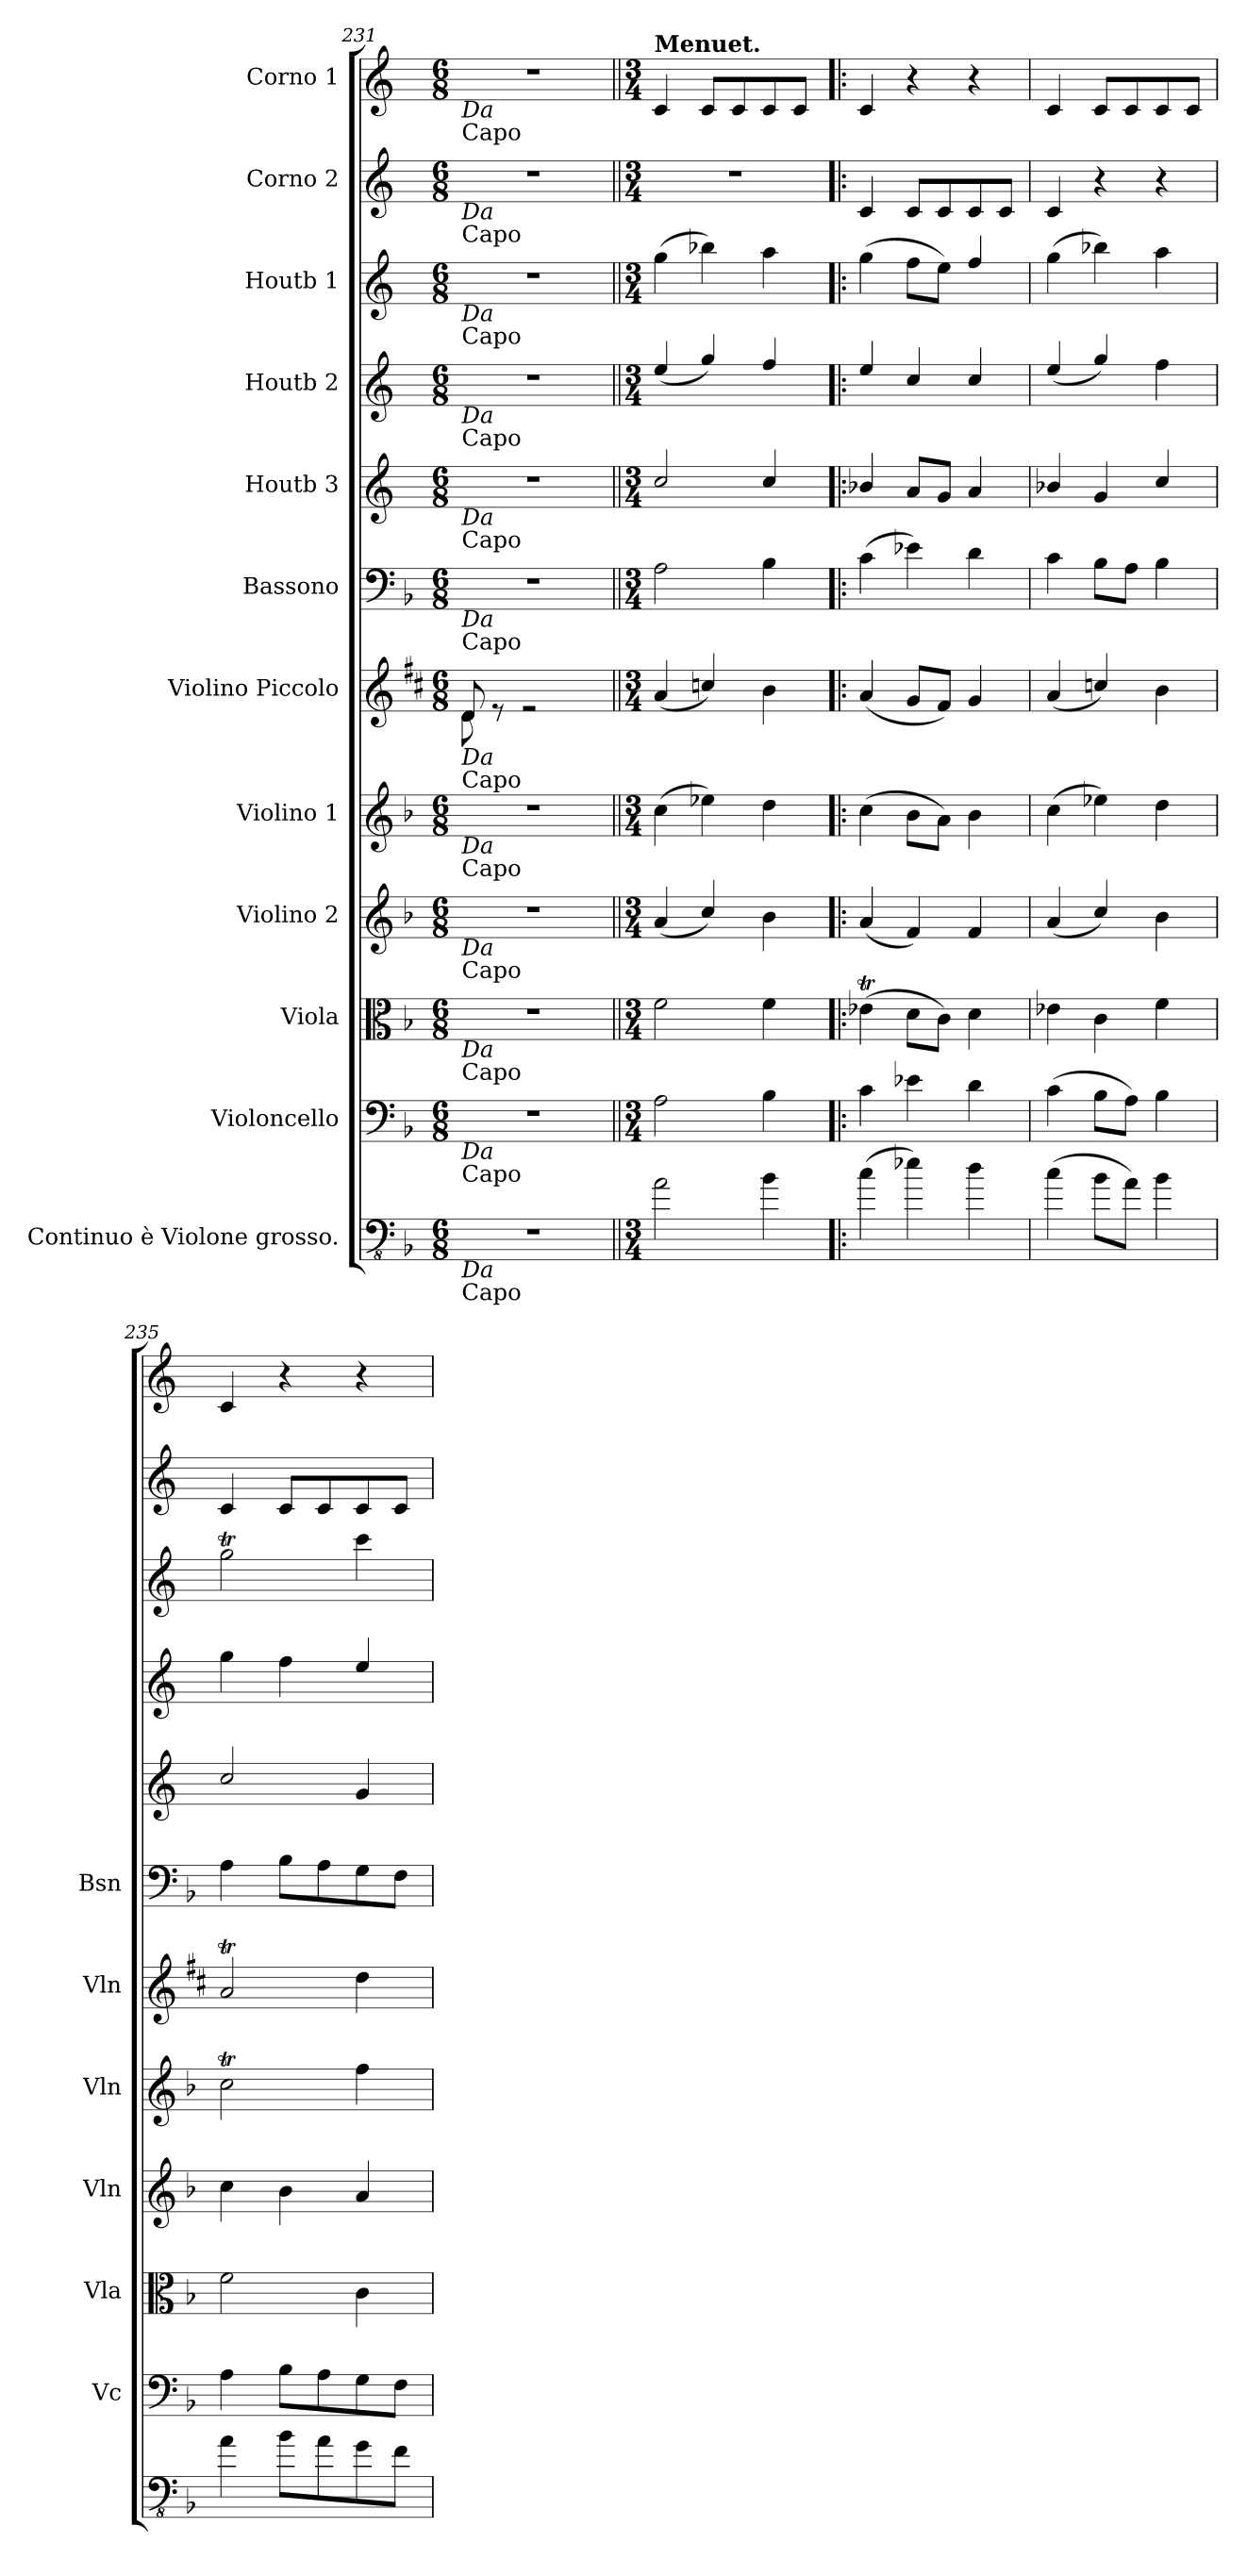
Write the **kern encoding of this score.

**kern	**kern	**kern	**kern	**kern	**kern	**kern	**kern	**kern	**kern	**kern	**kern
*part12	*part11	*part10	*part9	*part8	*part7	*part6	*part5	*part4	*part3	*part2	*part1
*staff12	*staff11	*staff10	*staff9	*staff8	*staff7	*staff6	*staff5	*staff4	*staff3	*staff2	*staff1
*I"Continuo è Violone grosso.	*I"Violoncello	*I"Viola	*I"Violino 2	*I"Violino 1	*I"Violino Piccolo	*I"Bassono	*I"Houtb 3	*I"Houtb 2	*I"Houtb 1	*I"Corno 2	*I"Corno 1
*	*I'Vc	*I'Vla	*I'Vln	*I'Vln	*I'Vln	*I'Bsn	*	*	*	*	*
*clefFv4	*clefF4	*clefC3	*clefG2	*clefG2	*clefG2	*clefF4	*clefG2	*clefG2	*clefG2	*clefG2	*clefG2
*ITrd7c12	*	*	*	*	*ITrd-2c-3	*	*ITrd4c7	*ITrd4c7	*ITrd4c7	*ITrd4c7	*ITrd4c7
*k[b-]	*k[b-]	*k[b-]	*k[b-]	*k[b-]	*k[b-]	*k[b-]	*k[b-]	*k[b-]	*k[b-]	*k[b-]	*k[b-]
*M6/8	*M6/8	*M6/8	*M6/8	*M6/8	*M6/8	*M6/8	*M6/8	*M6/8	*M6/8	*M6/8	*M6/8
=231	=231	=231	=231	=231	=231	=231	=231	=231	=231	=231	=231
*	*	*	*	*	*^	*	*	*	*	*	*
!	!	!	!	!	!	!	!	!	!	!	!	!LO:TX:b:i:t=Da
!	!	!	!	!	!	!	!	!	!	!	!	!LO:TX:b:t=Capo
!	!	!	!	!	!	!	!	!	!	!	!LO:TX:b:i:t=Da	!
!	!	!	!	!	!	!	!	!	!	!	!LO:TX:b:t=Capo	!
!	!	!	!	!	!	!	!	!	!	!LO:TX:b:i:t=Da	!	!
!	!	!	!	!	!	!	!	!	!	!LO:TX:b:t=Capo	!	!
!	!	!	!	!	!	!	!	!	!LO:TX:b:i:t=Da	!	!	!
!	!	!	!	!	!	!	!	!	!LO:TX:b:t=Capo	!	!	!
!	!	!	!	!	!	!	!	!LO:TX:b:i:t=Da	!	!	!	!
!	!	!	!	!	!	!	!	!LO:TX:b:t=Capo	!	!	!	!
!	!	!	!	!	!	!	!LO:TX:b:i:t=Da	!	!	!	!	!
!	!	!	!	!	!	!	!LO:TX:b:t=Capo	!	!	!	!	!
!	!	!	!	!	!LO:TX:b:i:t=Da	!	!	!	!	!	!	!
!	!	!	!	!	!LO:TX:b:t=Capo	!	!	!	!	!	!	!
!	!	!	!	!LO:TX:b:i:t=Da	!	!	!	!	!	!	!	!
!	!	!	!	!LO:TX:b:t=Capo	!	!	!	!	!	!	!	!
!	!	!	!LO:TX:b:i:t=Da	!	!	!	!	!	!	!	!	!
!	!	!	!LO:TX:b:t=Capo	!	!	!	!	!	!	!	!	!
!	!	!LO:TX:b:i:t=Da	!	!	!	!	!	!	!	!	!	!
!	!	!LO:TX:b:t=Capo	!	!	!	!	!	!	!	!	!	!
!	!LO:TX:b:i:t=Da	!	!	!	!	!	!	!	!	!	!	!
!	!LO:TX:b:t=Capo	!	!	!	!	!	!	!	!	!	!	!
!LO:TX:b:i:t=Da	!	!	!	!	!	!	!	!	!	!	!	!
!LO:TX:b:t=Capo	!	!	!	!	!	!	!	!	!	!	!	!
2.r	2.r	2.r	2.r	2.r	8f/	8f\	2.r	2.r	2.r	2.r	2.r	2.r
.	.	.	.	.	8re	2ryy	.	.	.	.	.	.
.	.	.	.	.	2re	.	.	.	.	.	.	.
.	.	.	.	.	.	8ryy	.	.	.	.	.	.
*	*	*	*	*	*v	*v	*	*	*	*	*	*
!!LO:PB:g=z
=232||	=232||	=232||	=232||	=232||	=232||	=232||	=232||	=232||	=232||	=232||	=232||
*M3/4	*M3/4	*M3/4	*M3/4	*M3/4	*M3/4	*M3/4	*M3/4	*M3/4	*M3/4	*M3/4	*M3/4
*	*	*	*	*	*^	*	*	*	*	*	*
!	!	!	!	!	!	!	!	!	!	!	!	!LO:TX:a:B:t=Menuet.
*	*	*	*	*	*v	*v	*	*	*	*	*	*
2AA\	2A\	2f\	(4a/	(4cc\	(4cc/	2A\	2f/	(4a/	(4cc\	2.r	4F/
.	.	.	4cc/)	4ee-X\)	4ee-X/)	.	.	4cc/)	4ee-X\)	.	8F/L
.	.	.	.	.	.	.	.	.	.	.	8F/
4BB-\	4B-\	4f\	4b-\	4dd\	4dd\	4B-\	4f/	4b-/	4dd\	.	8F/
.	.	.	.	.	.	.	.	.	.	.	8F/J
=233!|:	=233!|:	=233!|:	=233!|:	=233!|:	=233!|:	=233!|:	=233!|:	=233!|:	=233!|:	=233!|:	=233!|:
(4C\	4c\	(4e-XT\	(4a/	(4cc\	(4cc/	(4c\	4e-X/	4a/	(4cc\	4F/	4F/
4E-X\)	4e-X\	8d\L	4f/)	8b-\L	8b-/L	4e-X\)	8d/L	4f/	8b-\L	8F/L	4r
.	.	8c\J)	.	8a\J)	8a/J)	.	8c/J	.	8a\J)	8F/	.
4D\	4d\	4d\	4f/	4b-\	4b-/	4d\	4d/	4f/	4b-/	8F/	4r
.	.	.	.	.	.	.	.	.	.	8F/J	.
=234	=234	=234	=234	=234	=234	=234	=234	=234	=234	=234	=234
(4C\	(4c\	4e-X\	(4a/	(4cc\	(4cc/	4c\	4e-X/	(4a/	(4cc\	4F/	4F/
8BB-\L	8B-\L	4c\	4cc/)	4ee-X\)	4ee-X/)	8B-\L	4c/	4cc/)	4ee-X\)	4r	8F/L
8AA\J)	8A\J)	.	.	.	.	8A\J	.	.	.	.	8F/
4BB-\	4B-\	4f\	4b-\	4dd\	4dd\	4B-\	4f/	4b-\	4dd\	4r	8F/
.	.	.	.	.	.	.	.	.	.	.	8F/J
=235	=235	=235	=235	=235	=235	=235	=235	=235	=235	=235	=235
4AA\	4A\	2f\	4cc\	2ccT\	2ccT/	4A\	2f/	4cc\	2ccT\	4F/	4F/
8BB-\L	8B-\L	.	4b-\	.	.	8B-\L	.	4b-\	.	8F/L	4r
8AA\	8A\	.	.	.	.	8A\	.	.	.	8F/	.
8GG\	8G\	4c\	4a/	4ff\	4ff\	8G\	4c/	4a/	4ff\	8F/	4r
8FF\J	8F\J	.	.	.	.	8F\J	.	.	.	8F/J	.
=	=	=	=	=	=	=	=	=	=	=	=
*-	*-	*-	*-	*-	*-	*-	*-	*-	*-	*-	*-
